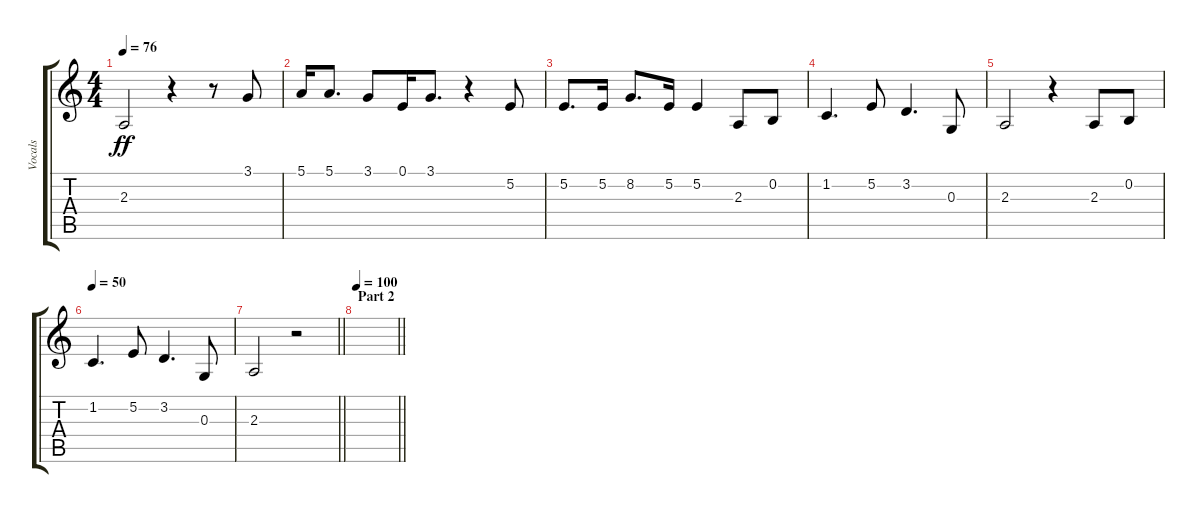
\track ("Vocals" "Vocals") {instrument tenorsax}
\staff {score tabs}
\tuning (E4 B3 G3 D3 A2 E2) {hide}
\ts (4 4)
\tempo 76
\clef g2
\ks c
2.3.2{dy ff} r.4 r.8 3.1.8 |
5.1.16 5.1.8{d} 3.1.8 0.1.16 3.1.8{d} r.4 5.2.8 |
5.2.8{d} 5.2.16 8.2.8{d} 5.2.16 5.2.4 2.3.8 0.2.8 |
1.2.4{d} 5.2.8 3.2.4{d} 0.3.8 |
2.3.2 r.4 2.3.8 0.2.8 |
\tempo 50
1.2.4{d} 5.2.8 3.2.4{d} 0.3.8 |
\barLineRight lightlight
2.3.2 r.2 |
\section ("" "Part 2")
\tempo 100
\barLineRight lightlight
